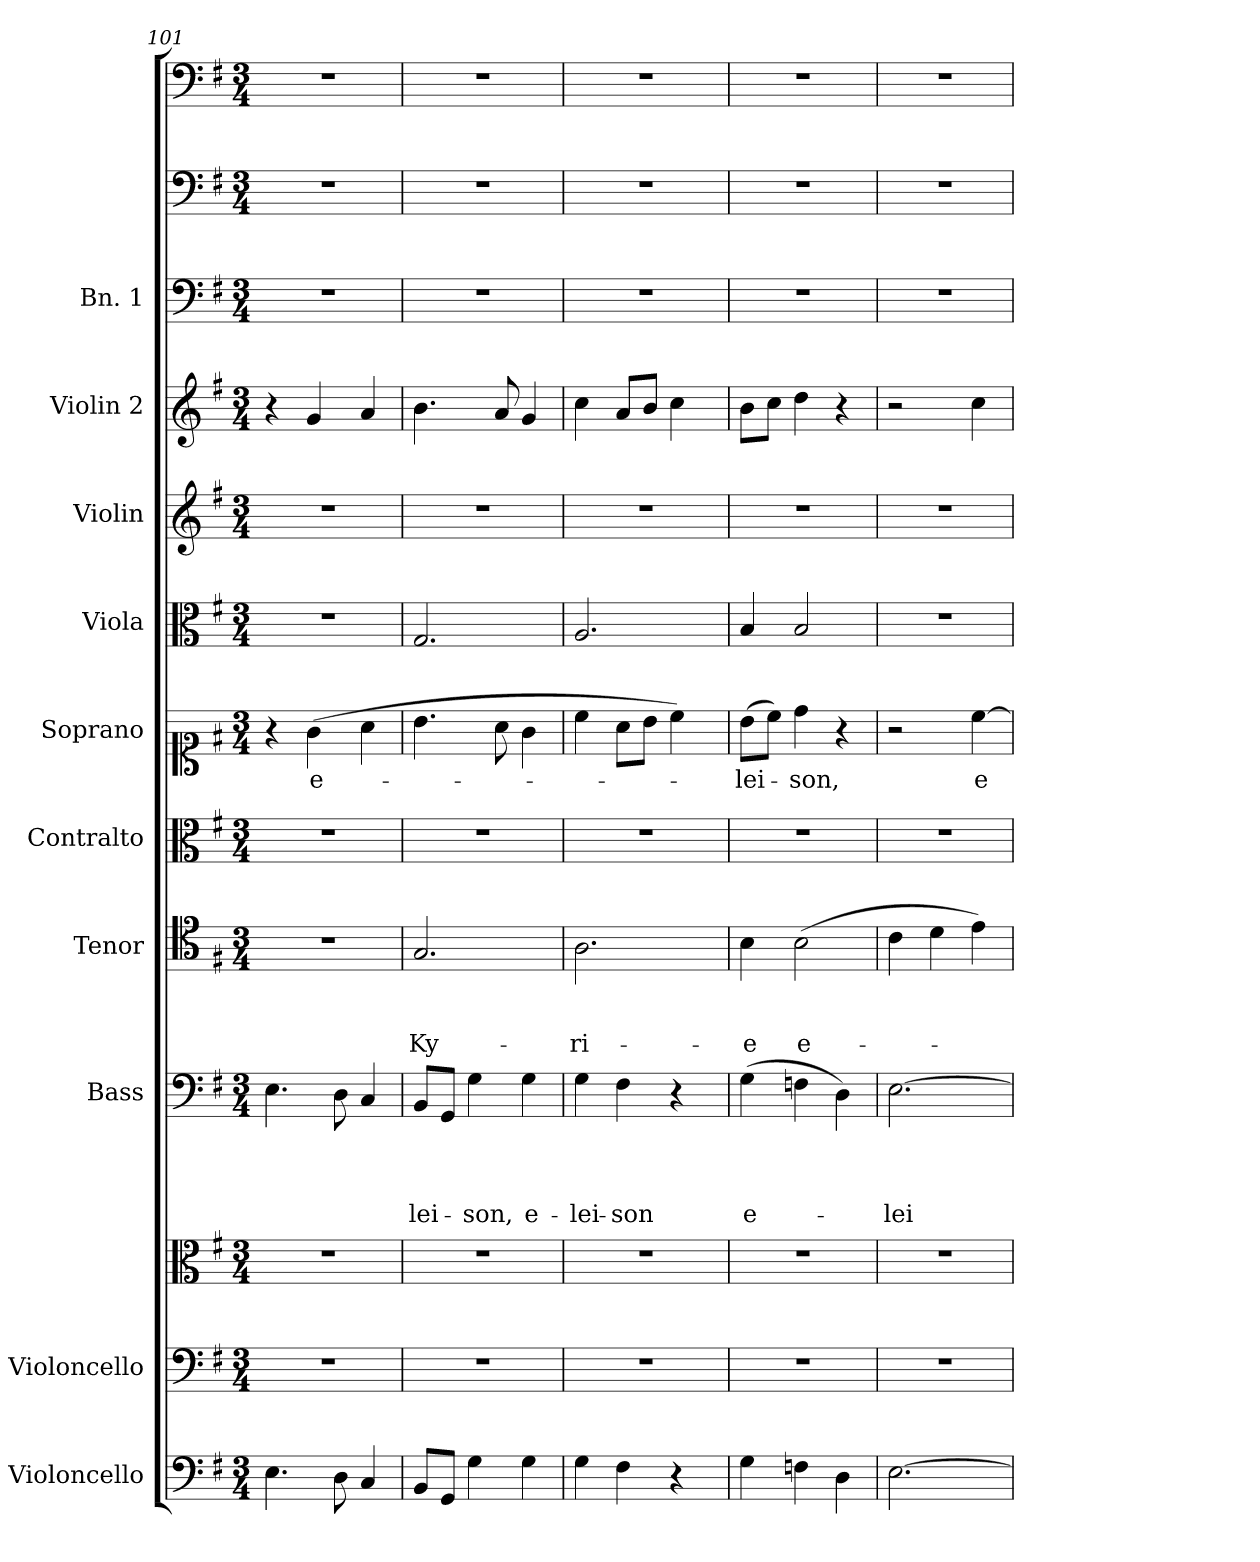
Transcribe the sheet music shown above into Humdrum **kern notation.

**kern	**kern	**kern	**kern	**text	**text	**text	**text	**kern	**text	**text	**text	**kern	**kern	**text	**kern	**kern	**kern	**kern	**kern	**kern
*part13	*part12	*part11	*part10	*part10	*part10	*part10	*part10	*part9	*part9	*part9	*part9	*part8	*part7	*part7	*part6	*part5	*part4	*part3	*part2	*part1
*staff13	*staff12	*staff11	*staff10	*staff10	*staff10	*staff10	*staff10	*staff9	*staff9	*staff9	*staff9	*staff8	*staff7	*staff7	*staff6	*staff5	*staff4	*staff3	*staff2	*staff1
*I"Violoncello	*I"Violoncello	*	*I"Bass	*	*	*	*	*I"Tenor	*	*	*	*I"Contralto	*I"Soprano	*	*I"Viola	*I"Violin	*I"Violin 2	*I"Bn. 1	*	*
*I'Cello.	*I'Cello.	*	*I'Bs.	*	*	*	*	*I'Ten.	*	*	*	*I'Alto	*I'Sop.	*	*I'Vla.	*I'Vln.	*I'Vln. 2	*I'Bn. 1	*	*
*clefF4	*clefF4	*clefC3	*clefF4	*	*	*	*	*clefC4	*	*	*	*clefC3	*clefC1	*	*clefC3	*clefG2	*clefG2	*clefF4	*clefF4	*clefF4
*	*	*	*	*	*	*	*	*ITrd7c12	*	*	*	*	*	*	*	*	*	*	*	*
*k[f#]	*k[f#]	*k[f#]	*k[f#]	*	*	*	*	*k[f#]	*	*	*	*k[f#]	*k[f#]	*	*k[f#]	*k[f#]	*k[f#]	*k[f#]	*k[f#]	*k[f#]
*G:	*G:	*G:	*G:	*	*	*	*	*G:	*	*	*	*G:	*G:	*	*G:	*G:	*G:	*G:	*G:	*G:
*M3/4	*M3/4	*M3/4	*M3/4	*	*	*	*	*M3/4	*	*	*	*M3/4	*M3/4	*	*M3/4	*M3/4	*M3/4	*M3/4	*M3/4	*M3/4
=101	=101	=101	=101	=101	=101	=101	=101	=101	=101	=101	=101	=101	=101	=101	=101	=101	=101	=101	=101	=101
!	!LO:N:vis=1	!	!	!	!	!	!	!LO:N:vis=1	!	!	!	!LO:N:vis=1	!	!	!LO:N:vis=1	!LO:N:vis=1	!	!	!	!
4.E\	2.r	2.r	4.E\	.	.	.	.	2.r	.	.	.	2.r	4r	.	2.r	2.r	4r	2.r	2.r	2.r
!	!	!	!	!	!	!	!	!	!	!	!	!	!	!LO:LY:b	!	!	!	!	!	!
.	.	.	.	.	.	.	.	.	.	.	.	.	(>4g\	e-	.	.	4g/	.	.	.
8D\	.	.	8D\	.	.	.	.	.	.	.	.	.	.	.	.	.	.	.	.	.
4C/	.	.	4C/	.	.	.	.	.	.	.	.	.	4a\	.	.	.	4a/	.	.	.
=102	=102	=102	=102	=102	=102	=102	=102	=102	=102	=102	=102	=102	=102	=102	=102	=102	=102	=102	=102	=102
!	!LO:N:vis=1	!	!	!	!	!	!LO:LY:b	!	!	!	!LO:LY:b	!LO:N:vis=1	!	!	!	!LO:N:vis=1	!	!	!	!
8BB/L	2.r	2.r	8BB/L	.	.	.	-lei-	2.GG/	.	.	Ky-	2.r	4.b\	.	2.G/	2.r	4.b\	2.r	2.r	2.r
8GG/J	.	.	8GG/J	.	.	.	.	.	.	.	.	.	.	.	.	.	.	.	.	.
!	!	!	!	!	!	!	!LO:LY:b	!	!	!	!	!	!	!	!	!	!	!	!	!
4G\	.	.	4G\	.	.	.	-son,	.	.	.	.	.	.	.	.	.	.	.	.	.
.	.	.	.	.	.	.	.	.	.	.	.	.	8a\	.	.	.	8a/	.	.	.
!	!	!	!	!	!	!	!LO:LY:b	!	!	!	!	!	!	!	!	!	!	!	!	!
4G\	.	.	4G\	.	.	.	e-	.	.	.	.	.	4g\	.	.	.	4g/	.	.	.
!!LO:PB:g=z
=103	=103	=103	=103	=103	=103	=103	=103	=103	=103	=103	=103	=103	=103	=103	=103	=103	=103	=103	=103	=103
!	!LO:N:vis=1	!	!	!	!	!	!LO:LY:b	!	!	!	!LO:LY:b	!LO:N:vis=1	!	!	!	!LO:N:vis=1	!	!	!	!
4G\	2.r	2.r	4G\	.	.	.	-lei-	2.AA\	.	.	-ri-	2.r	4cc\	.	2.A/	2.r	4cc\	2.r	2.r	2.r
!	!	!	!	!	!	!	!LO:LY:b	!	!	!	!	!	!	!	!	!	!	!	!	!
4F#\	.	.	4F#\	.	.	.	-son	.	.	.	.	.	8a\L	.	.	.	8a/L	.	.	.
.	.	.	.	.	.	.	.	.	.	.	.	.	8b\J	.	.	.	8b/J	.	.	.
4r	.	.	4r	.	.	.	.	.	.	.	.	.	4cc\)	.	.	.	4cc\	.	.	.
=104	=104	=104	=104	=104	=104	=104	=104	=104	=104	=104	=104	=104	=104	=104	=104	=104	=104	=104	=104	=104
!	!	!	!	!	!	!	!LO:LY:b	!	!	!	!LO:LY:b	!LO:N:vis=1	!	!LO:LY:b	!	!LO:N:vis=1	!	!	!	!
4G\	2.r	2.r	(>4G\	.	.	.	e-	4BB\	.	.	-e	2.r	(>8b\L	-lei-	4B/	2.r	8b\L	2.r	2.r	2.r
.	.	.	.	.	.	.	.	.	.	.	.	.	8cc\J)	.	.	.	8cc\J	.	.	.
!	!	!	!	!	!	!	!	!	!	!	!LO:LY:b	!	!	!LO:LY:b	!	!	!	!	!	!
4Fn\	.	.	4Fn\	.	.	.	.	(>2BB\	.	.	e-	.	4dd\	-son,	2B/	.	4dd\	.	.	.
4D\	.	.	4D\)	.	.	.	.	.	.	.	.	.	4r	.	.	.	4r	.	.	.
=105	=105	=105	=105	=105	=105	=105	=105	=105	=105	=105	=105	=105	=105	=105	=105	=105	=105	=105	=105	=105
!	!	!	!	!	!	!	!LO:LY:b	!	!	!	!	!LO:N:vis=1	!	!	!LO:N:vis=1	!LO:N:vis=1	!	!	!	!
[>2.E\	2.r	2.r	[>2.E\	.	.	.	-lei-	4C\	.	.	.	2.r	2r	.	2.r	2.r	2r	2.r	2.r	2.r
.	.	.	.	.	.	.	.	4D\	.	.	.	.	.	.	.	.	.	.	.	.
!	!	!	!	!	!	!	!	!	!	!	!	!	!	!LO:LY:b	!	!	!	!	!	!
.	.	.	.	.	.	.	.	4E\)	.	.	.	.	[>4cc\	e-	.	.	4cc\	.	.	.
=	=	=	=	=	=	=	=	=	=	=	=	=	=	=	=	=	=	=	=	=
*-	*-	*-	*-	*-	*-	*-	*-	*-	*-	*-	*-	*-	*-	*-	*-	*-	*-	*-	*-	*-
